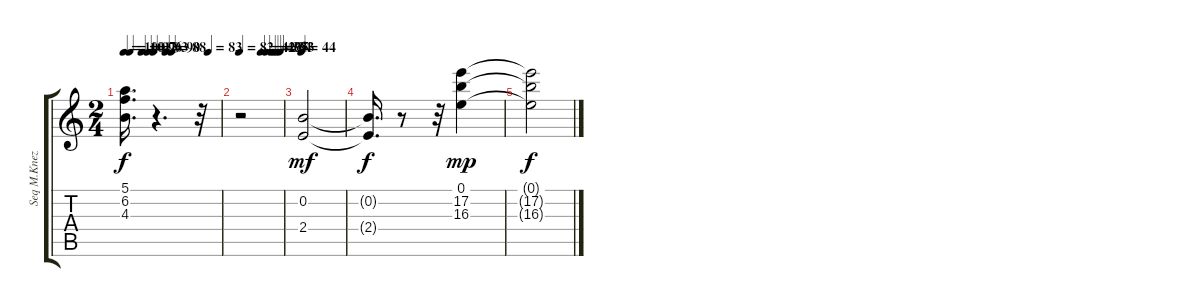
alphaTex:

\track ("Seq M.Knezevic" "Seq M.Knez") {instrument acousticguitarnylon}
\staff {score tabs}
\tuning (E4 B3 G3 D3 A2 E2) {hide}
\ts (2 4)
\tempo 100
\tempo (101 0.0625)
\tempo (97 0.1875)
\tempo (96 0.25)
\tempo (93 0.3125)
\tempo (90 0.4375)
\tempo (88 0.5)
\tempo (83 0.875)
\clef g2
\ks c
(5.1{t} 6.2{t} 4.3{t}).16{d dy f} r.4{d} r.32 |
\tempo 82
\tempo (42 0.5)
\tempo (40 0.625)
\tempo (36 0.75)
\tempo (35 0.8125)
\tempo (34 0.875)
\tempo (33 0.9375)
r.2 |
\tempo 44
(0.2 2.4).2{dy mf} |
(0.2{t} 2.4{t}).16{d dy f} r.8 r.32 (0.1 17.2 16.3).4{dy mp} |
(0.1{t} 17.2{t} 16.3{t}).2{dy f}
